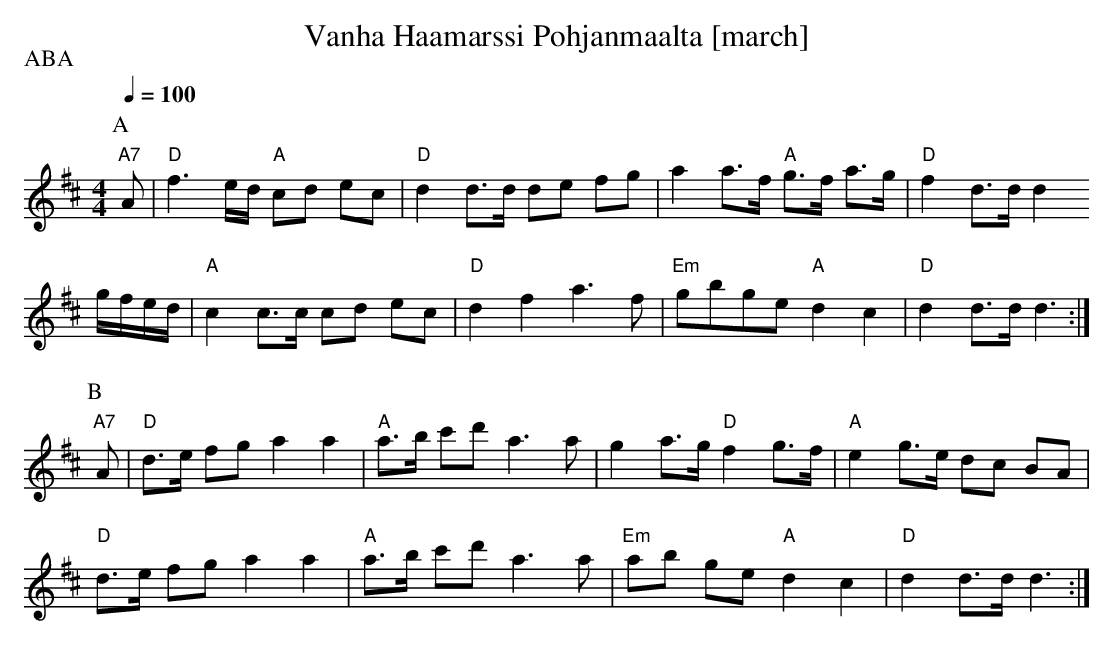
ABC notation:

X:1
T:Vanha Haamarssi Pohjanmaalta [march]
M:4/4
L:1/8
Q:1/4=100
P:ABA
K:D
P:A
"A7"A       |"D"f3 e/d/ "A"cd ec|"D"d2 d>d de fg|    a2 a>f "A"g>f a>g|"D"f2 d>d d2
    g/f/e/d/|"A"c2 c>c     cd ec|"D"d2 f2  a3  f|"Em"gbge   "A"d2  c2 |"D"d2 d>d d3:|
P:B
"A7"A|"D"d>e fg a2 a2|"A"a>b c'd' a3 a|    g2 a>g "D"f2 g>f|"A"e2 g>e dc BA|
      "D"d>e fg a2 a2|"A"a>b c'd' a3 a|"Em"ab ge  "A"d2 c2 |"D"d2 d>d d3  :|
